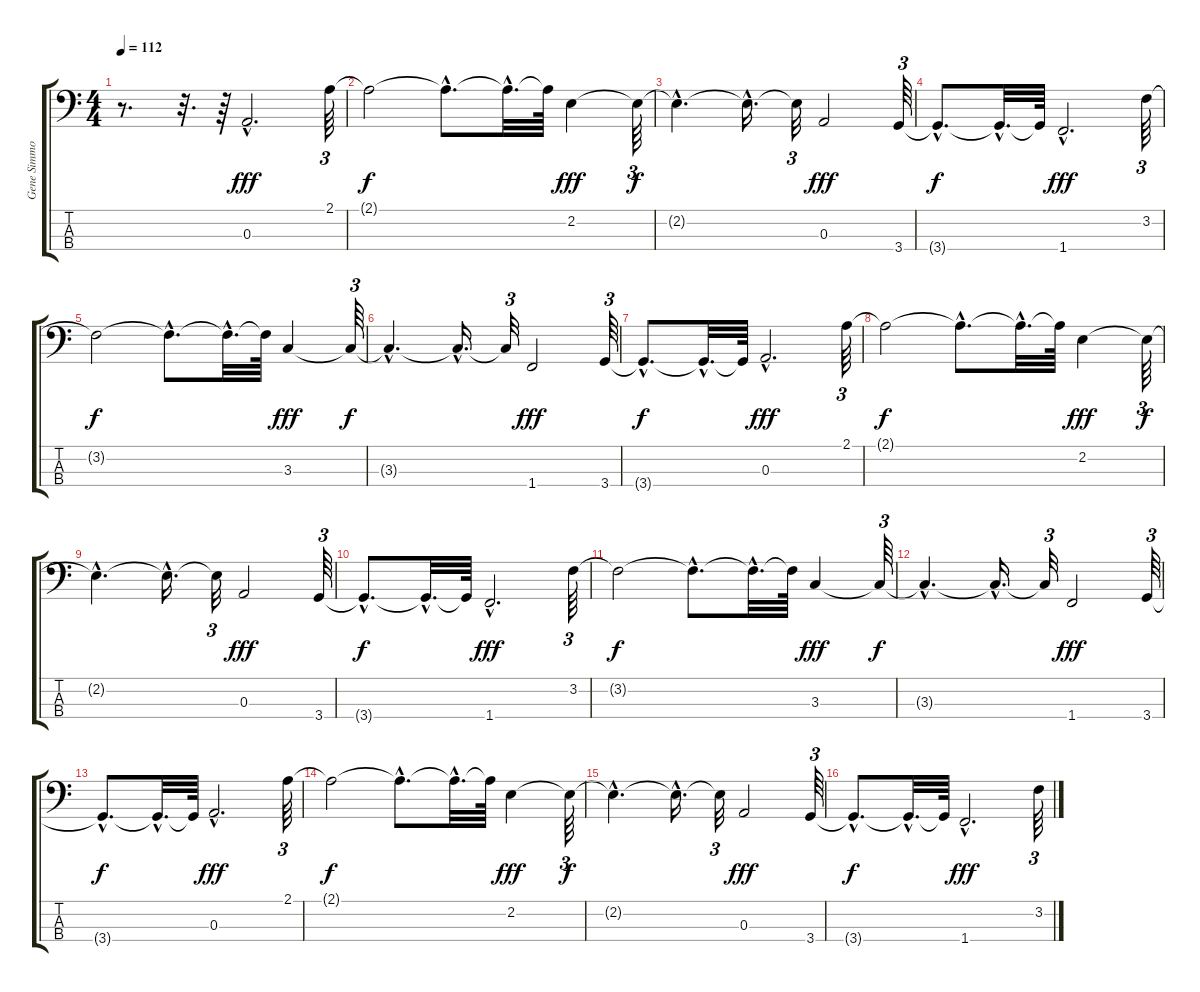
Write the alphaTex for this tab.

\track ("Gene Simmons" "Gene Simmo") {instrument electricbassfinger}
\staff {score tabs}
\tuning (G2 D2 A1 E1) {hide}
\ts (4 4)
\tempo 112
\clef f4
\ks c
r.8{d dy f} r.32{d} r.64 0.3{hac}.2{d dy fff} 2.1.64{tu (3 2)} |
2.1{t}.2{dy f} 2.1{hac t}.8{d} 2.1{hac t}.32{d} 2.1{t}.64 2.2.4{dy fff} 2.2{t}.64{tu (3 2) dy f} |
2.2{hac t}.4{d} 2.2{hac t}.16{d} 2.2{t}.32{tu (3 2)} 0.3.2{dy fff} 3.4.64{tu (3 2)} |
3.4{hac t}.8{d dy f} 3.4{hac t}.32{d} 3.4{t}.64 1.4{hac}.2{d dy fff} 3.2.64{tu (3 2)} |
3.2{t}.2{dy f} 3.2{hac t}.8{d} 3.2{hac t}.32{d} 3.2{t}.64 3.3.4{dy fff} 3.3{t}.64{tu (3 2) dy f} |
3.3{hac t}.4{d} 3.3{hac t}.16{d} 3.3{t}.32{tu (3 2)} 1.4.2{dy fff} 3.4.64{tu (3 2)} |
3.4{hac t}.8{d dy f} 3.4{hac t}.32{d} 3.4{t}.64 0.3{hac}.2{d dy fff} 2.1.64{tu (3 2)} |
2.1{t}.2{dy f} 2.1{hac t}.8{d} 2.1{hac t}.32{d} 2.1{t}.64 2.2.4{dy fff} 2.2{t}.64{tu (3 2) dy f} |
2.2{hac t}.4{d} 2.2{hac t}.16{d} 2.2{t}.32{tu (3 2)} 0.3.2{dy fff} 3.4.64{tu (3 2)} |
3.4{hac t}.8{d dy f} 3.4{hac t}.32{d} 3.4{t}.64 1.4{hac}.2{d dy fff} 3.2.64{tu (3 2)} |
3.2{t}.2{dy f} 3.2{hac t}.8{d} 3.2{hac t}.32{d} 3.2{t}.64 3.3.4{dy fff} 3.3{t}.64{tu (3 2) dy f} |
3.3{hac t}.4{d} 3.3{hac t}.16{d} 3.3{t}.32{tu (3 2)} 1.4.2{dy fff} 3.4.64{tu (3 2)} |
3.4{hac t}.8{d dy f} 3.4{hac t}.32{d} 3.4{t}.64 0.3{hac}.2{d dy fff} 2.1.64{tu (3 2)} |
2.1{t}.2{dy f} 2.1{hac t}.8{d} 2.1{hac t}.32{d} 2.1{t}.64 2.2.4{dy fff} 2.2{t}.64{tu (3 2) dy f} |
2.2{hac t}.4{d} 2.2{hac t}.16{d} 2.2{t}.32{tu (3 2)} 0.3.2{dy fff} 3.4.64{tu (3 2)} |
3.4{hac t}.8{d dy f} 3.4{hac t}.32{d} 3.4{t}.64 1.4{hac}.2{d dy fff} 3.2.64{tu (3 2)}
